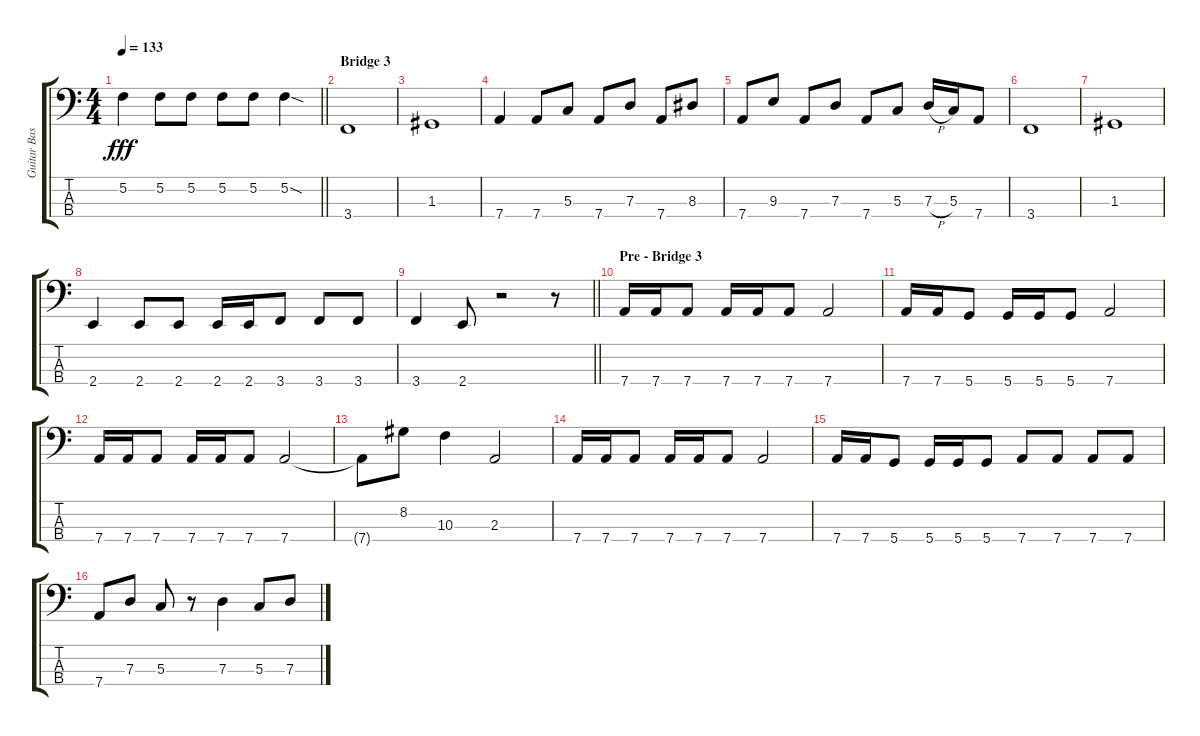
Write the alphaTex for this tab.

\track ("Guitar Bass" "Guitar Bas") {instrument electricbassfinger}
\staff {score tabs}
\tuning (F2 C2 G1 D1) {hide}
\ts (4 4)
\tempo 133
\clef f4
\barLineRight lightlight
\ks c
5.2.4{dy fff} 5.2.8 5.2.8 5.2.8 5.2.8 5.2{sod}.4 |
\section ("" "Bridge 3")
3.4.1 |
1.3.1 |
7.4.4 7.4.8 5.3.8 7.4.8 7.3.8 7.4.8 8.3.8 |
7.4.8 9.3.8 7.4.8 7.3.8 7.4.8 5.3.8 7.3{h}.16 5.3.16 7.4.8 |
3.4.1 |
1.3.1 |
2.4.4 2.4.8 2.4.8 2.4.16 2.4.16 3.4.8 3.4.8 3.4.8 |
\barLineRight lightlight
3.4.4 2.4.8 r.2 r.8 |
\section ("" "Pre - Bridge 3")
7.4.16 7.4.16 7.4.8 7.4.16 7.4.16 7.4.8 7.4.2 |
7.4.16 7.4.16 5.4.8 5.4.16 5.4.16 5.4.8 7.4.2 |
7.4.16 7.4.16 7.4.8 7.4.16 7.4.16 7.4.8 7.4.2 |
7.4{t}.8 8.2.8 10.3.4 2.3.2 |
7.4.16 7.4.16 7.4.8 7.4.16 7.4.16 7.4.8 7.4.2 |
7.4.16 7.4.16 5.4.8 5.4.16 5.4.16 5.4.8 7.4.8 7.4.8 7.4.8 7.4.8 |
7.4.8 7.3.8 5.3.8 r.8 7.3.4 5.3.8 7.3.8
